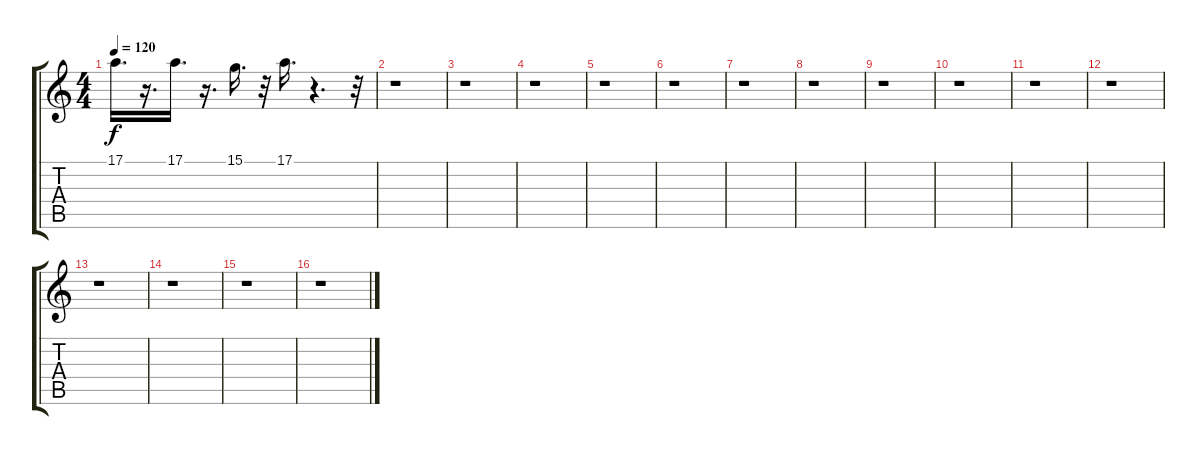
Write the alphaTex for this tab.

\track "" {instrument orchestrahit}
\staff {score tabs}
\tuning (E4 B3 G3 D3 A2 E2) {hide}
\ts (4 4)
\tempo 120
\clef g2
\ks c
17.1.16{d dy f} r.16{d} 17.1.16{d} r.16{d} 15.1.16{d} r.32 17.1.16{d} r.4{d} r.32 |
r.1 |
r.1 |
r.1 |
r.1 |
r.1 |
r.1 |
r.1 |
r.1 |
r.1 |
r.1 |
r.1 |
r.1 |
r.1 |
r.1 |
r.1
